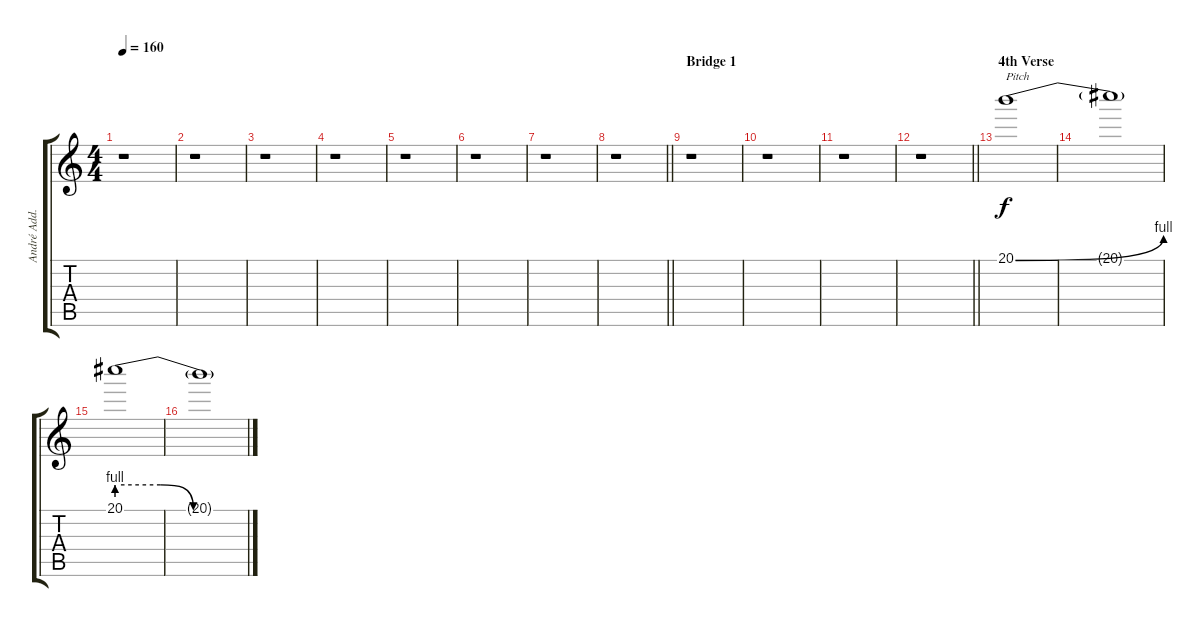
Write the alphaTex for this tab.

\track ("André Add. (2)" "André Add.") {instrument distortionguitar}
\staff {score tabs}
\tuning (Eb4 Bb3 Gb3 Db3 Ab2 Eb2) {hide}
\ts (4 4)
\tempo 160
\clef g2
\ks c
r.1{dy f} |
r.1 |
r.1 |
r.1 |
r.1 |
r.1 |
r.1 |
\barLineRight lightlight
r.1 |
\section ("" "Bridge 1")
r.1 |
r.1 |
r.1 |
\barLineRight lightlight
r.1 |
\section ("" "4th Verse")
20.1{be (bend 0 0 60 4)}.1{txt "Pitch" volume 9 instrument distortionguitar} |
20.1{t}.1 |
20.1{be (custom 0 4 20 4 35 0 60 0)}.1 |
20.1{t}.1
